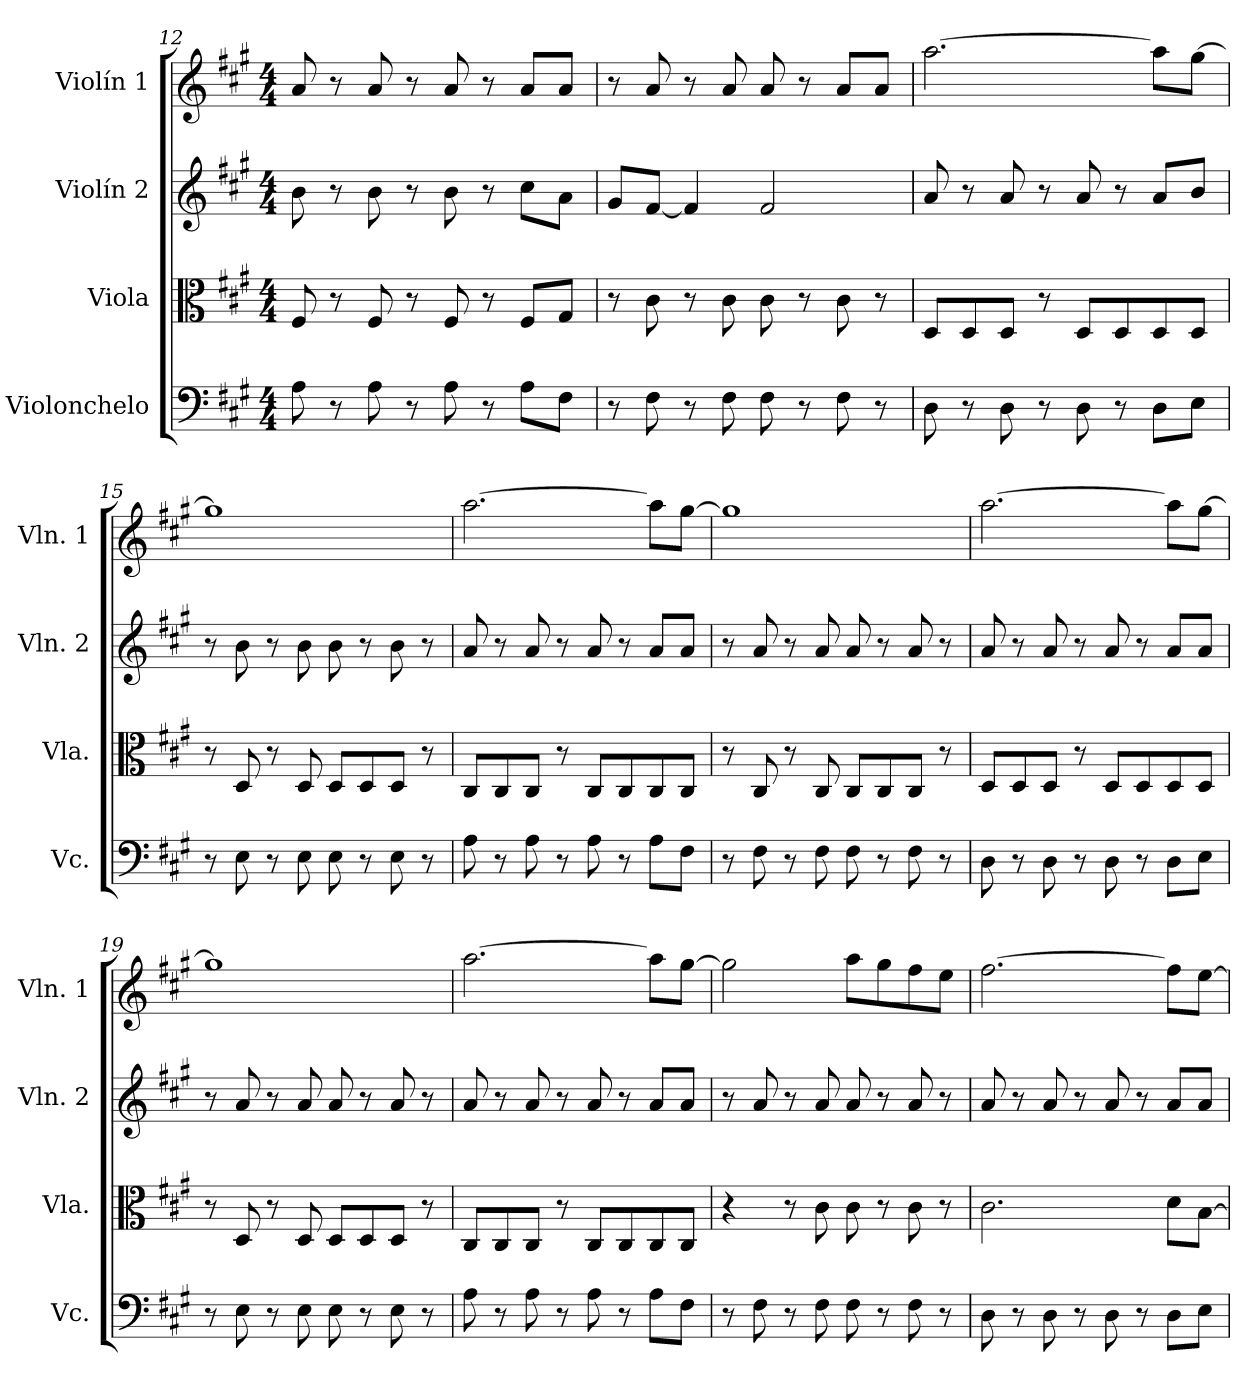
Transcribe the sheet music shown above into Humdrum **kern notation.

**kern	**kern	**kern	**kern
*part4	*part3	*part2	*part1
*staff4	*staff3	*staff2	*staff1
*I"Violonchelo	*I"Viola	*I"Violín 2	*I"Violín 1
*I'Vc.	*I'Vla.	*I'Vln. 2	*I'Vln. 1
*clefF4	*clefC3	*clefG2	*clefG2
*k[f#c#g#]	*k[f#c#g#]	*k[f#c#g#]	*k[f#c#g#]
*A:	*A:	*A:	*A:
*M4/4	*M4/4	*M4/4	*M4/4
=12	=12	=12	=12
8A\	8F#/	8b\	8a/
8r	8r	8r	8r
8A\	8F#/	8b\	8a/
8r	8r	8r	8r
8A\	8F#/	8b\	8a/
8r	8r	8r	8r
8A\L	8F#/L	8cc#\L	8a/L
8F#\J	8G#/J	8a\J	8a/J
=13	=13	=13	=13
8r	8r	8g#/L	8r
8F#\	8c#\	[8f#/J	8a/
8r	8r	4f#/]	8r
8F#\	8c#\	.	8a/
8F#\	8c#\	2f#/	8a/
8r	8r	.	8r
8F#\	8c#\	.	8a/L
8r	8r	.	8a/J
=14	=14	=14	=14
8D\	8D/L	8a/	[2.aa\
8r	8D/	8r	.
8D\	8D/J	8a/	.
8r	8r	8r	.
8D\	8D/L	8a/	.
8r	8D/	8r	.
8D\L	8D/	8a/L	8aa\L]
8E\J	8D/J	8b/J	[8gg#\J
!!LO:LB:g=z
=15	=15	=15	=15
8r	8r	8r	1gg#]
8E\	8D/	8b\	.
8r	8r	8r	.
8E\	8D/	8b\	.
8E\	8D/L	8b\	.
8r	8D/	8r	.
8E\	8D/J	8b\	.
8r	8r	8r	.
=16	=16	=16	=16
8A\	8C#/L	8a/	[2.aa\
8r	8C#/	8r	.
8A\	8C#/J	8a/	.
8r	8r	8r	.
8A\	8C#/L	8a/	.
8r	8C#/	8r	.
8A\L	8C#/	8a/L	8aa\L]
8F#\J	8C#/J	8a/J	[8gg#\J
=17	=17	=17	=17
8r	8r	8r	1gg#]
8F#\	8C#/	8a/	.
8r	8r	8r	.
8F#\	8C#/	8a/	.
8F#\	8C#/L	8a/	.
8r	8C#/	8r	.
8F#\	8C#/J	8a/	.
8r	8r	8r	.
=18	=18	=18	=18
8D\	8D/L	8a/	[2.aa\
8r	8D/	8r	.
8D\	8D/J	8a/	.
8r	8r	8r	.
8D\	8D/L	8a/	.
8r	8D/	8r	.
8D\L	8D/	8a/L	8aa\L]
8E\J	8D/J	8a/J	[8gg#\J
!!LO:LB:g=z
=19	=19	=19	=19
8r	8r	8r	1gg#]
8E\	8D/	8a/	.
8r	8r	8r	.
8E\	8D/	8a/	.
8E\	8D/L	8a/	.
8r	8D/	8r	.
8E\	8D/J	8a/	.
8r	8r	8r	.
=20	=20	=20	=20
8A\	8C#/L	8a/	[2.aa\
8r	8C#/	8r	.
8A\	8C#/J	8a/	.
8r	8r	8r	.
8A\	8C#/L	8a/	.
8r	8C#/	8r	.
8A\L	8C#/	8a/L	8aa\L]
8F#\J	8C#/J	8a/J	[8gg#\J
=21	=21	=21	=21
8r	4r	8r	2gg#\]
8F#\	.	8a/	.
8r	8r	8r	.
8F#\	8c#\	8a/	.
8F#\	8c#\	8a/	8aa\L
8r	8r	8r	8gg#\
8F#\	8c#\	8a/	8ff#\
8r	8r	8r	8ee\J
=22	=22	=22	=22
8D\	2.c#\	8a/	[2.ff#\
8r	.	8r	.
8D\	.	8a/	.
8r	.	8r	.
8D\	.	8a/	.
8r	.	8r	.
8D\L	8d\L	8a/L	8ff#\L]
8E\J	[8B\J	8a/J	[8ee\J
=	=	=	=
*-	*-	*-	*-
